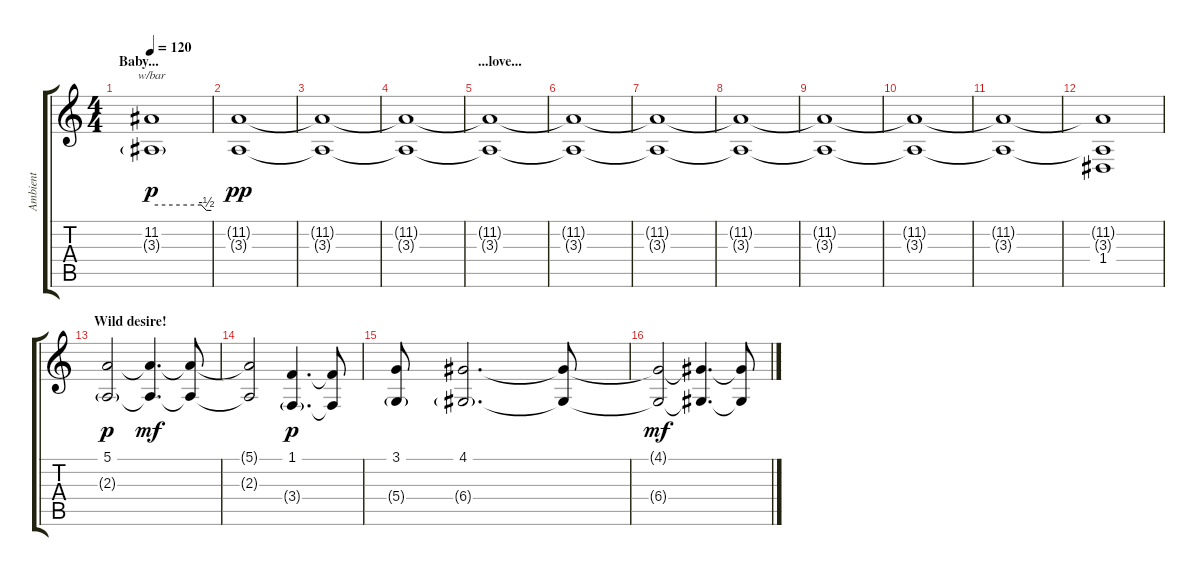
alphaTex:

\track ("Ambient" "Ambient") {instrument fx6goblins}
\staff {score tabs}
\tuning (E4 B3 G3 D3 A2 E2) {hide}
\ts (4 4)
\section ("" "Baby...")
\tempo 120
\clef g2
\ks c
(11.2 3.3{g}).1{tbe (custom default 0 0 50 0 55 -2 60 -2) dy p} |
(11.2{t} 3.3{t}).1{dy pp} |
(11.2{t} 3.3{t}).1 |
(11.2{t} 3.3{t}).1 |
\section ("" "...love...")
(11.2{t} 3.3{t}).1 |
(11.2{t} 3.3{t}).1 |
(11.2{t} 3.3{t}).1 |
(11.2{t} 3.3{t}).1 |
(11.2{t} 3.3{t}).1 |
(11.2{t} 3.3{t}).1 |
(11.2{t} 3.3{t}).1 |
(11.2{t} 3.3{t} 1.4).1 |
\section ("" "Wild desire!")
(5.1 2.3{g}).2{dy p} (5.1{t} 2.3{t}).4{d dy mf} (5.1{t} 2.3{t}).8 |
(5.1{t} 2.3{t}).2 (1.1 3.4{g}).4{d dy p} (1.1{t} 3.4{t}).8 |
(3.1 5.4{g}).8 (4.1 6.4{g}).2{d} (4.1{t} 6.4{t}).8 |
(4.1{t} 6.4{t}).2{dy mf} (4.1{t} 6.4{t}).4{d} (4.1{t} 6.4{t}).8
